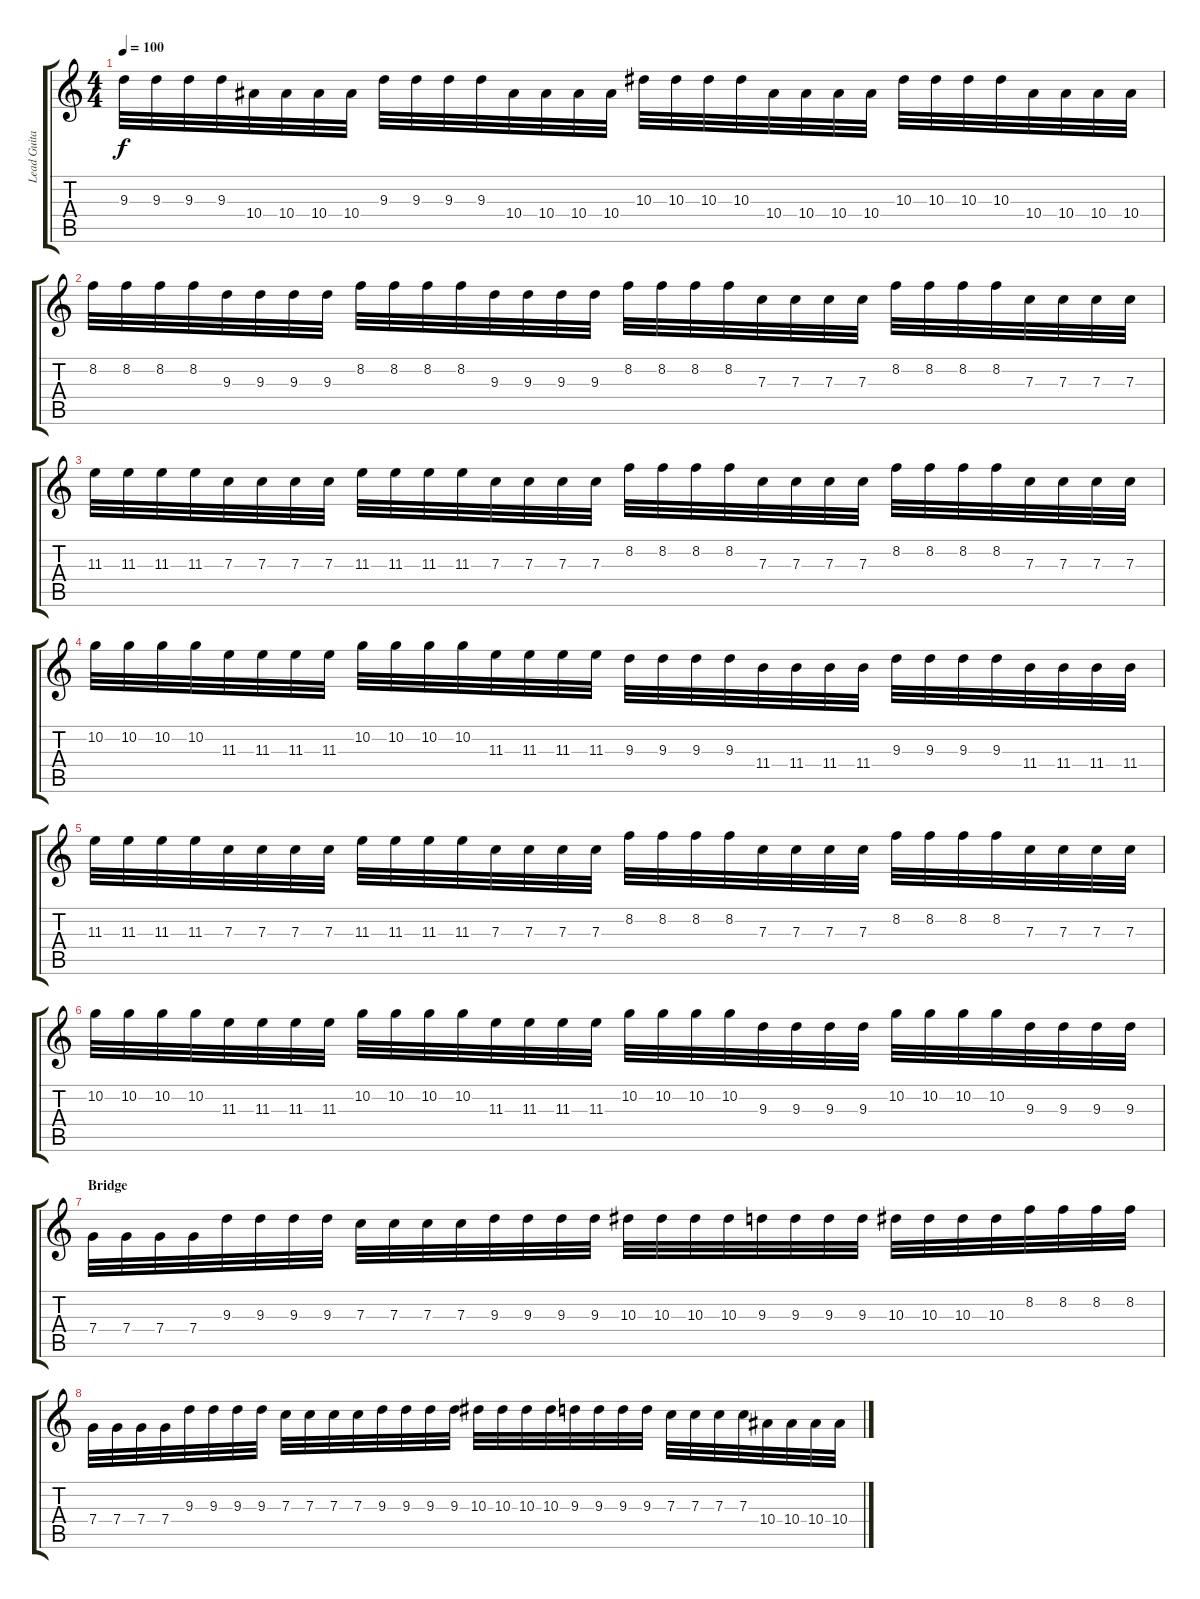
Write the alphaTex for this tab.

\track ("Lead Guitar (Left track)" "Lead Guita") {instrument distortionguitar}
\staff {score tabs}
\tuning (D4 A3 F3 C3 G2 D2) {hide}
\ts (4 4)
\tempo 100
\clef g2
\ks c
9.3.32{dy f} 9.3.32 9.3.32 9.3.32 10.4.32 10.4.32 10.4.32 10.4.32 9.3.32 9.3.32 9.3.32 9.3.32 10.4.32 10.4.32 10.4.32 10.4.32 10.3.32 10.3.32 10.3.32 10.3.32 10.4.32 10.4.32 10.4.32 10.4.32 10.3.32 10.3.32 10.3.32 10.3.32 10.4.32 10.4.32 10.4.32 10.4.32 |
8.2.32 8.2.32 8.2.32 8.2.32 9.3.32 9.3.32 9.3.32 9.3.32 8.2.32 8.2.32 8.2.32 8.2.32 9.3.32 9.3.32 9.3.32 9.3.32 8.2.32 8.2.32 8.2.32 8.2.32 7.3.32 7.3.32 7.3.32 7.3.32 8.2.32 8.2.32 8.2.32 8.2.32 7.3.32 7.3.32 7.3.32 7.3.32 |
11.3.32 11.3.32 11.3.32 11.3.32 7.3.32 7.3.32 7.3.32 7.3.32 11.3.32 11.3.32 11.3.32 11.3.32 7.3.32 7.3.32 7.3.32 7.3.32 8.2.32 8.2.32 8.2.32 8.2.32 7.3.32 7.3.32 7.3.32 7.3.32 8.2.32 8.2.32 8.2.32 8.2.32 7.3.32 7.3.32 7.3.32 7.3.32 |
10.2.32 10.2.32 10.2.32 10.2.32 11.3.32 11.3.32 11.3.32 11.3.32 10.2.32 10.2.32 10.2.32 10.2.32 11.3.32 11.3.32 11.3.32 11.3.32 9.3.32 9.3.32 9.3.32 9.3.32 11.4.32 11.4.32 11.4.32 11.4.32 9.3.32 9.3.32 9.3.32 9.3.32 11.4.32 11.4.32 11.4.32 11.4.32 |
11.3.32 11.3.32 11.3.32 11.3.32 7.3.32 7.3.32 7.3.32 7.3.32 11.3.32 11.3.32 11.3.32 11.3.32 7.3.32 7.3.32 7.3.32 7.3.32 8.2.32 8.2.32 8.2.32 8.2.32 7.3.32 7.3.32 7.3.32 7.3.32 8.2.32 8.2.32 8.2.32 8.2.32 7.3.32 7.3.32 7.3.32 7.3.32 |
10.2.32 10.2.32 10.2.32 10.2.32 11.3.32 11.3.32 11.3.32 11.3.32 10.2.32 10.2.32 10.2.32 10.2.32 11.3.32 11.3.32 11.3.32 11.3.32 10.2.32 10.2.32 10.2.32 10.2.32 9.3.32 9.3.32 9.3.32 9.3.32 10.2.32 10.2.32 10.2.32 10.2.32 9.3.32 9.3.32 9.3.32 9.3.32 |
\section ("" "Bridge")
7.4.32 7.4.32 7.4.32 7.4.32 9.3.32 9.3.32 9.3.32 9.3.32 7.3.32 7.3.32 7.3.32 7.3.32 9.3.32 9.3.32 9.3.32 9.3.32 10.3.32 10.3.32 10.3.32 10.3.32 9.3.32 9.3.32 9.3.32 9.3.32 10.3.32 10.3.32 10.3.32 10.3.32 8.2.32 8.2.32 8.2.32 8.2.32 |
7.4.32 7.4.32 7.4.32 7.4.32 9.3.32 9.3.32 9.3.32 9.3.32 7.3.32 7.3.32 7.3.32 7.3.32 9.3.32 9.3.32 9.3.32 9.3.32 10.3.32 10.3.32 10.3.32 10.3.32 9.3.32 9.3.32 9.3.32 9.3.32 7.3.32 7.3.32 7.3.32 7.3.32 10.4.32 10.4.32 10.4.32 10.4.32
